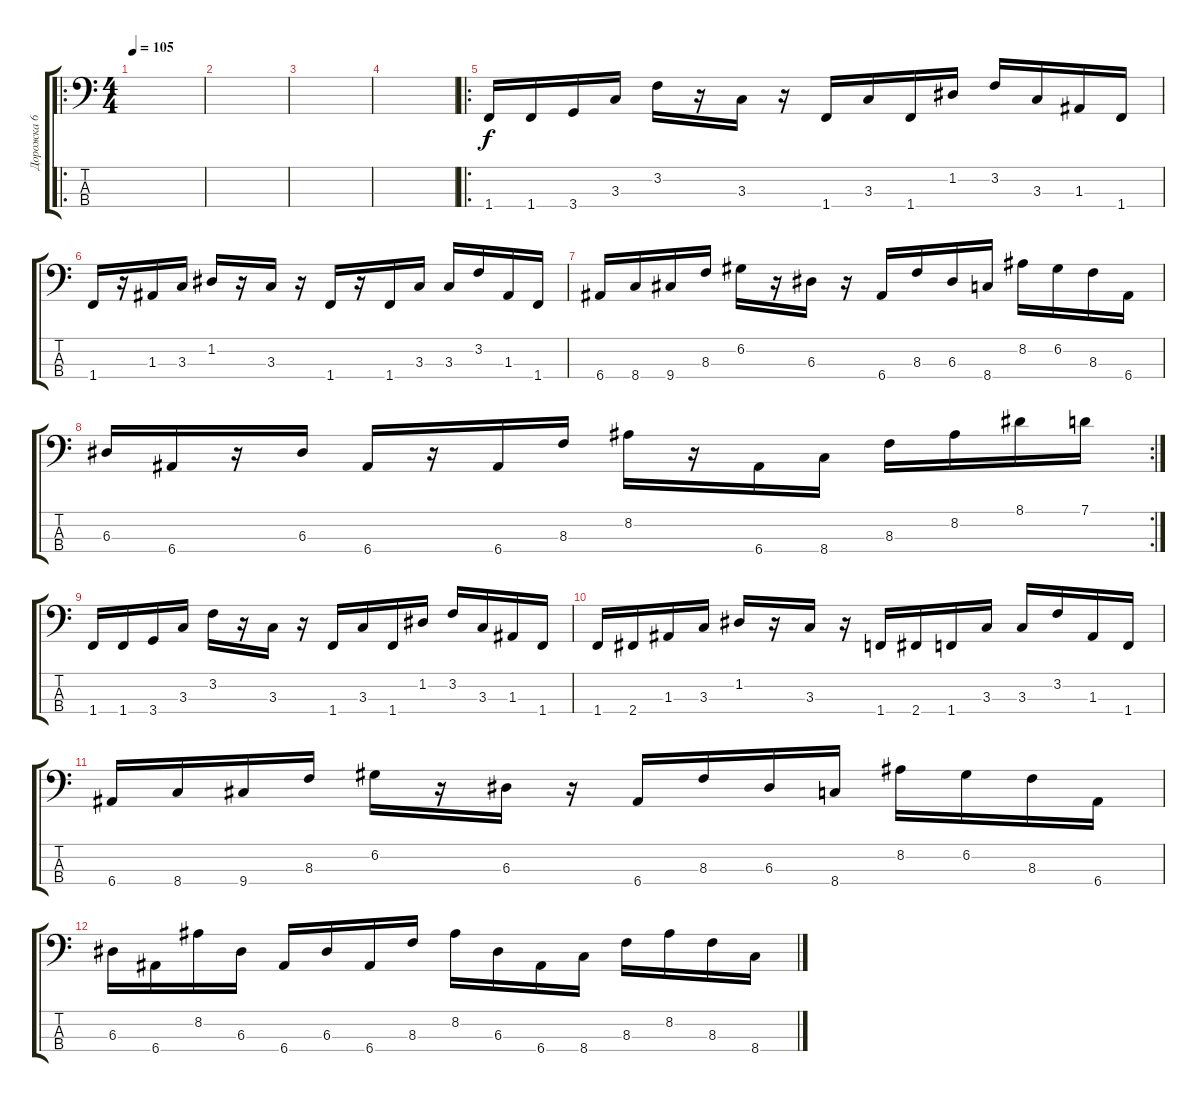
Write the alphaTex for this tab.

\track ("Дорожка 6" "Дорожка 6") {instrument fretlessbass}
\staff {score tabs}
\tuning (G2 D2 A1 E1) {hide}
\ro
\ts (4 4)
\tempo 105
\clef f4
\ks c
|
|
|
|
\ro
1.4.16 1.4.16 3.4.16 3.3.16 3.2.16 r.16 3.3.16 r.16 1.4.16 3.3.16 1.4.16 1.2.16 3.2.16 3.3.16 1.3.16 1.4.16 |
1.4.16 r.16 1.3.16 3.3.16 1.2.16 r.16 3.3.16 r.16 1.4.16 r.16 1.4.16 3.3.16 3.3.16 3.2.16 1.3.16 1.4.16 |
6.4.16 8.4.16 9.4.16 8.3.16 6.2.16 r.16 6.3.16 r.16 6.4.16 8.3.16 6.3.16 8.4.16 8.2.16 6.2.16 8.3.16 6.4.16 |
\rc 2
6.3.16 6.4.16 r.16 6.3.16 6.4.16 r.16 6.4.16 8.3.16 8.2.16 r.16 6.4.16 8.4.16 8.3.16 8.2.16 8.1.16 7.1.16 |
1.4.16 1.4.16 3.4.16 3.3.16 3.2.16 r.16 3.3.16 r.16 1.4.16 3.3.16 1.4.16 1.2.16 3.2.16 3.3.16 1.3.16 1.4.16 |
1.4.16 2.4.16 1.3.16 3.3.16 1.2.16 r.16 3.3.16 r.16 1.4.16 2.4.16 1.4.16 3.3.16 3.3.16 3.2.16 1.3.16 1.4.16 |
6.4.16 8.4.16 9.4.16 8.3.16 6.2.16 r.16 6.3.16 r.16 6.4.16 8.3.16 6.3.16 8.4.16 8.2.16 6.2.16 8.3.16 6.4.16 |
6.3.16 6.4.16 8.2.16 6.3.16 6.4.16 6.3.16 6.4.16 8.3.16 8.2.16 6.3.16 6.4.16 8.4.16 8.3.16 8.2.16 8.3.16 8.4.16
